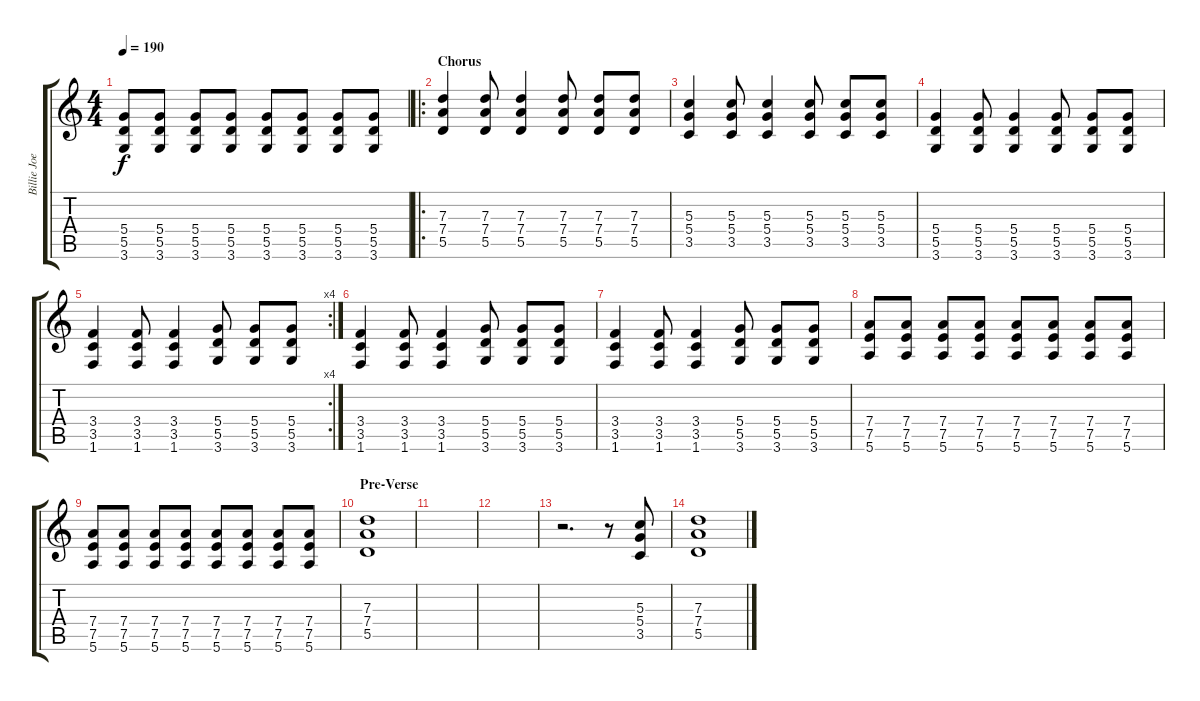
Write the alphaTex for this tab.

\track ("Billie Joe" "Billie Joe") {instrument distortionguitar}
\staff {score tabs}
\tuning (E4 B3 G3 D3 A2 E2) {hide}
\ts (4 4)
\tempo 190
\clef g2
\ks c
(5.4 5.5 3.6).8{dy f} (5.4 5.5 3.6).8 (5.4 5.5 3.6).8 (5.4 5.5 3.6).8 (5.4 5.5 3.6).8 (5.4 5.5 3.6).8 (5.4 5.5 3.6).8 (5.4 5.5 3.6).8 |
\ro
\section ("" "Chorus")
(7.3 7.4 5.5).4 (7.3 7.4 5.5).8 (7.3 7.4 5.5).4 (7.3 7.4 5.5).8 (7.3 7.4 5.5).8 (7.3 7.4 5.5).8 |
(5.3 5.4 3.5).4 (5.3 5.4 3.5).8 (5.3 5.4 3.5).4 (5.3 5.4 3.5).8 (5.3 5.4 3.5).8 (5.3 5.4 3.5).8 |
(5.4 5.5 3.6).4 (5.4 5.5 3.6).8 (5.4 5.5 3.6).4 (5.4 5.5 3.6).8 (5.4 5.5 3.6).8 (5.4 5.5 3.6).8 |
\rc 4
(3.4 3.5 1.6).4 (3.4 3.5 1.6).8 (3.4 3.5 1.6).4 (5.4 5.5 3.6).8 (5.4 5.5 3.6).8 (5.4 5.5 3.6).8 |
(3.4 3.5 1.6).4 (3.4 3.5 1.6).8 (3.4 3.5 1.6).4 (5.4 5.5 3.6).8 (5.4 5.5 3.6).8 (5.4 5.5 3.6).8 |
(3.4 3.5 1.6).4 (3.4 3.5 1.6).8 (3.4 3.5 1.6).4 (5.4 5.5 3.6).8 (5.4 5.5 3.6).8 (5.4 5.5 3.6).8 |
(7.4 7.5 5.6).8 (7.4 7.5 5.6).8 (7.4 7.5 5.6).8 (7.4 7.5 5.6).8 (7.4 7.5 5.6).8 (7.4 7.5 5.6).8 (7.4 7.5 5.6).8 (7.4 7.5 5.6).8 |
(7.4 7.5 5.6).8 (7.4 7.5 5.6).8 (7.4 7.5 5.6).8 (7.4 7.5 5.6).8 (7.4 7.5 5.6).8 (7.4 7.5 5.6).8 (7.4 7.5 5.6).8 (7.4 7.5 5.6).8 |
\section ("" "Pre-Verse")
(7.3 7.4 5.5).1 |
|
|
r.2{d} r.8 (5.3 5.4 3.5).8 |
(7.3 7.4 5.5).1
